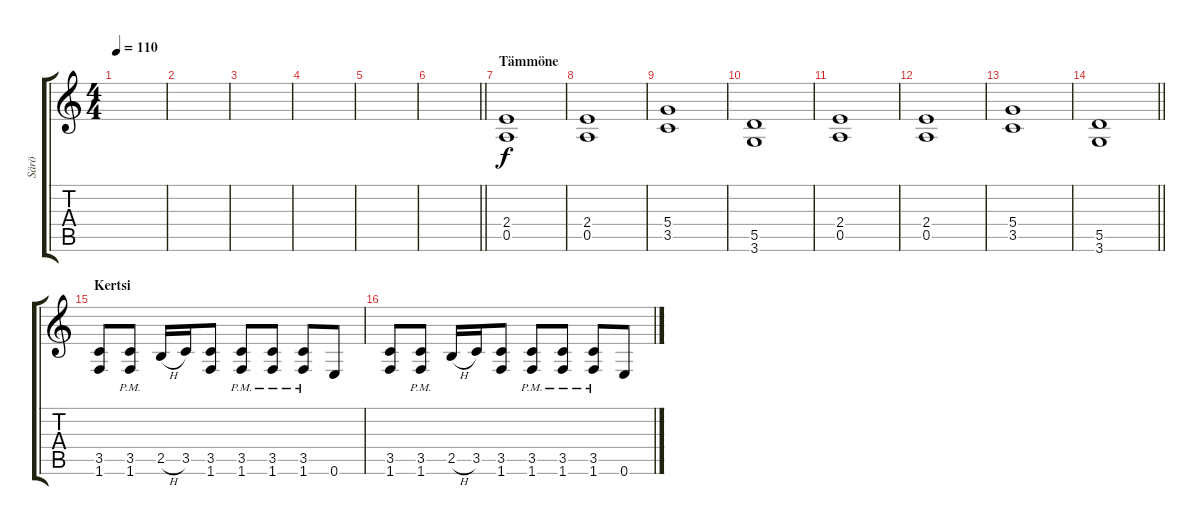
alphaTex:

\track ("Särö" "Särö") {instrument overdrivenguitar}
\staff {score tabs}
\tuning (E4 B3 G3 D3 A2 E2) {hide}
\ts (4 4)
\tempo 110
\clef g2
\ks c
|
|
|
|
|
\barLineRight lightlight
|
\section ("" "Tämmöne")
(2.4 0.5).1 |
(2.4 0.5).1 |
(5.4 3.5).1 |
(5.5 3.6).1 |
(2.4 0.5).1 |
(2.4 0.5).1 |
(5.4 3.5).1 |
\barLineRight lightlight
(5.5 3.6).1 |
\section ("" "Kertsi")
(3.5 1.6).8 (3.5{pm} 1.6{pm}).8 2.5{h}.16 3.5.16 (3.5 1.6).8 (3.5{pm} 1.6{pm}).8 (3.5{pm} 1.6{pm}).8 (3.5{pm} 1.6{pm}).8 0.6.8 |
(3.5 1.6).8 (3.5{pm} 1.6{pm}).8 2.5{h}.16 3.5.16 (3.5 1.6).8 (3.5{pm} 1.6{pm}).8 (3.5{pm} 1.6{pm}).8 (3.5{pm} 1.6{pm}).8 0.6.8
